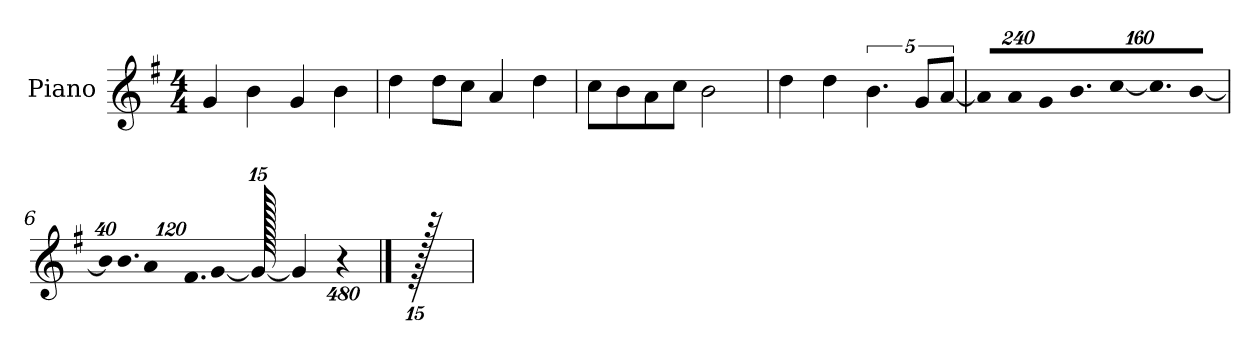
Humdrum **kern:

**kern
*part1
*staff1
*I"Piano
*I'P-no
*clefG2
*k[f#]
*M4/4
*MM90
=1
4g/
4b\
4g/
4b\
=2
4dd\
8dd\L
8cc\J
4a/
4dd\
=3
8cc\L
8b\
8a\
8cc\J
2b\
=4
4dd\
4dd\
5.b\
10g/L
[10a/J
=5
*Xbrackettup
!LO:N:vis=8
960%137a/L]
!LO:N:vis=8
960%137a/
!LO:N:vis=8
960%137g/
!LO:N:vis=8.
640%137b/
!LO:N:vis=16
[1920%137cc/K
!LO:N:vis=8.
640%137cc/]
!LO:N:vis=16
[1920%137b/Jk
=6
!LO:N:vis=32
640%23b/KLL]
!LO:N:vis=16.
960%103b/J
!LO:N:vis=8
960%137a/
!LO:N:vis=16.
960%103f#/L
[384%41g/J
1920g/_
4g/]
1920%479r
==7
1920r
=
*-
